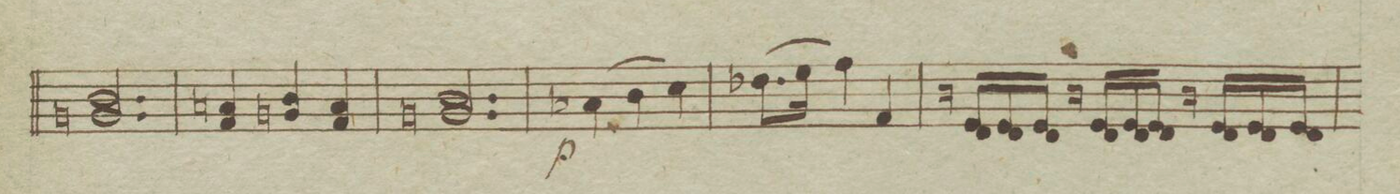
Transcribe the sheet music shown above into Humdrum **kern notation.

**kern	**dynam
*I"Violino Secondo.	*
*clefG2	*
*k[b-e-a-d-g-]	*
*M3/4	*
2.b- 2.gn/	.
=18	=18
4an 4f/	.
4b- 4gn/	.
4a 4f/	.
=19	=19
2.b- 2.gn/	.
=20	=20
(4a-X\	p
4b-\	.
4cc\)	.
=21	=21
(8.dd-X\L	.
16ee-\Jk	.
4ff\)	.
4f/	.
=22	=22
16r	.
16e-LL 16d-/	.
16e- 16d-/	.
16e-JJ 16d-/	.
16r	.
16e-LL 16d-/	.
16e- 16d-/	.
16e-JJ 16d-/	.
16r	.
16e-LL 16d-/	.
16e- 16d-/	.
16e-JJ 16d-/	.
=23	=23
*-	*-
